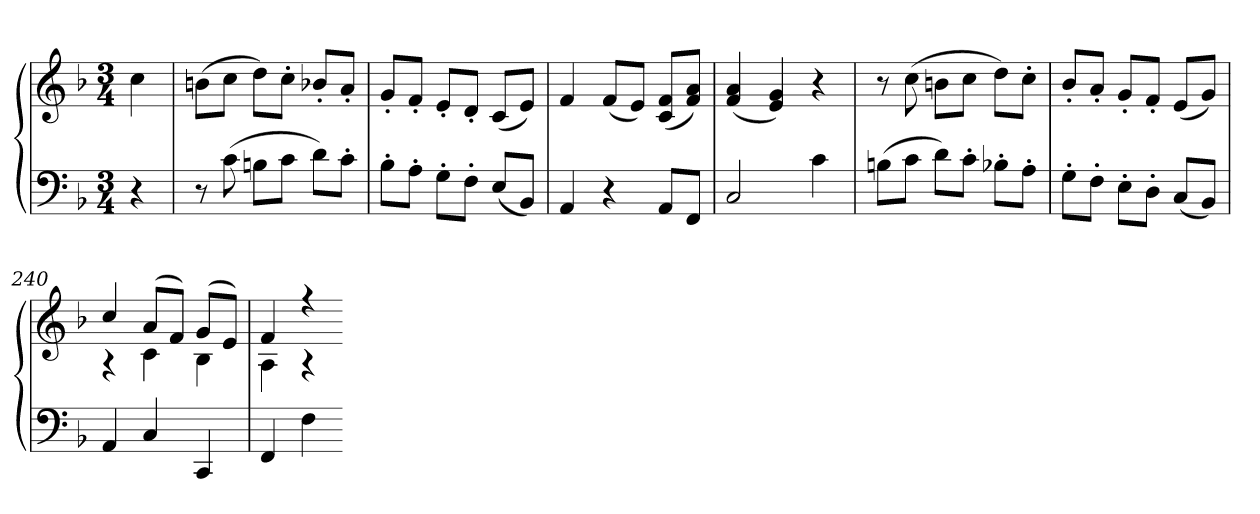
**kern	**kern
*part1	*part1
*staff2	*staff1
*clefF4	*clefG2
*k[b-]	*k[b-]
*M3/4	*M3/4
=	=
4r	4cc
=234	=234
8r	(8bnL
(8c	8ccJ
8BnL	8ddL)
8cJ	8cc'J
8dL)	8b-X'L
8c'J	8a'J
=235	=235
8B-'L	8g'L
8A'J	8f'J
8G'L	8e'L
8F'J	8d'J
(8EL	(8cL
8BB-J)	8eJ)
=236	=236
4AA	4f
4r	(8fL
.	8eJ)
8AAL	(8c 8fL
8FFJ	8f 8aJ)
=237	=237
2C	(4f 4a
.	4e 4g)
4c	4r
=238	=238
(8BnL	8r
8cJ	(8cc
8dL)	8bnL
8c'J	8ccJ
8B-X'L	8ddL)
8A'J	8cc'J
=239	=239
8G'L	8b-'L
8F'J	8a'J
8E'L	8g'L
8D'J	8f'J
(8CL	(8eL
8BB-J)	8gJ)
=240	=240
*	*^
4AA	4cc	4r
4C	(8aL	4c
.	8fJ)	.
4CC	(8gL	4B-
.	8eJ)	.
=241	=241	=241
4FF	4f	4A
4F	4r	4r
*	*v	*v
=-	=-
*-	*-
